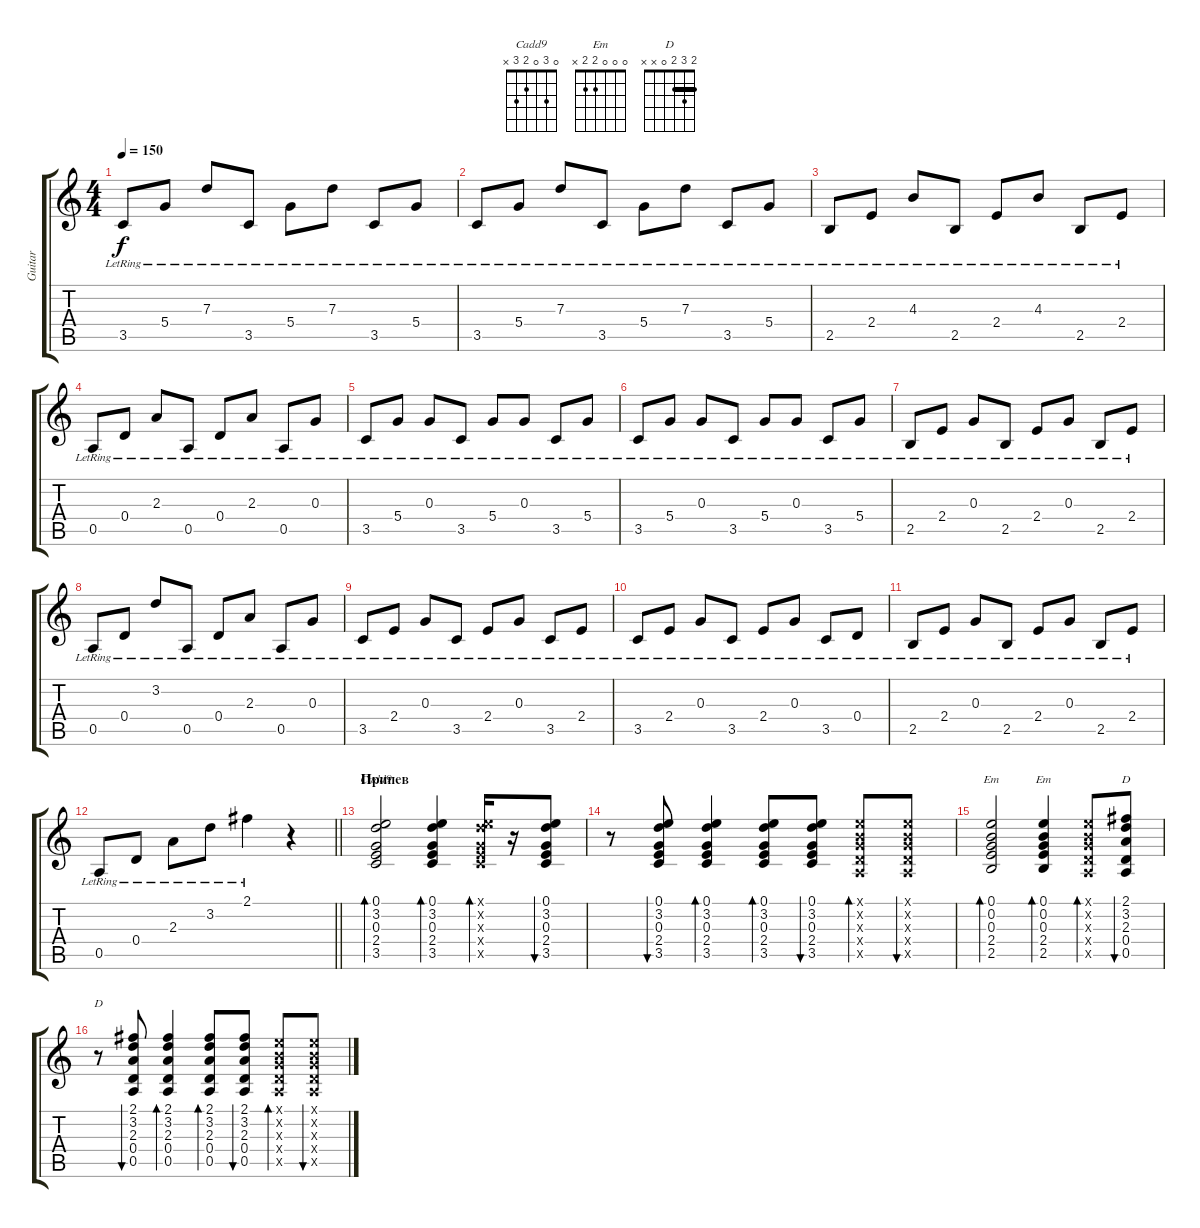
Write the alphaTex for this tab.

\track ("Guitar" "Guitar") {instrument acousticguitarsteel}
\staff {score tabs}
\tuning (E4 B3 G3 D3 A2 E2) {hide}
\chord ("Cadd9" 0 3 0 2 3 x)
\chord ("Em" 0 0 0 2 2 0)
\chord ("Em" 0 0 0 2 2 x)
\chord ("D" 2 3 2 0 0 x) {barre 2}
\chord ("D" 2 3 2 0 x x) {barre 2}
\ts (4 4)
\tempo 150
\clef g2
\ks c
3.5{lr}.8{dy f} 5.4{lr}.8 7.3{lr}.8 3.5{lr}.8 5.4{lr}.8 7.3{lr}.8 3.5{lr}.8 5.4{lr}.8 |
3.5{lr}.8 5.4{lr}.8 7.3{lr}.8 3.5{lr}.8 5.4{lr}.8 7.3{lr}.8 3.5{lr}.8 5.4{lr}.8 |
2.5{lr}.8 2.4{lr}.8 4.3{lr}.8 2.5{lr}.8 2.4{lr}.8 4.3{lr}.8 2.5{lr}.8 2.4{lr}.8 |
0.5{lr}.8 0.4{lr}.8 2.3{lr}.8 0.5{lr}.8 0.4{lr}.8 2.3{lr}.8 0.5{lr}.8 0.3{lr}.8 |
3.5{lr}.8 5.4{lr}.8 0.3{lr}.8 3.5{lr}.8 5.4{lr}.8 0.3{lr}.8 3.5{lr}.8 5.4{lr}.8 |
3.5{lr}.8 5.4{lr}.8 0.3{lr}.8 3.5{lr}.8 5.4{lr}.8 0.3{lr}.8 3.5{lr}.8 5.4{lr}.8 |
2.5{lr}.8 2.4{lr}.8 0.3{lr}.8 2.5{lr}.8 2.4{lr}.8 0.3{lr}.8 2.5{lr}.8 2.4{lr}.8 |
0.5{lr}.8 0.4{lr}.8 3.2{lr}.8 0.5{lr}.8 0.4{lr}.8 2.3{lr}.8 0.5{lr}.8 0.3{lr}.8 |
3.5{lr}.8 2.4{lr}.8 0.3{lr}.8 3.5{lr}.8 2.4{lr}.8 0.3{lr}.8 3.5{lr}.8 2.4{lr}.8 |
3.5{lr}.8 2.4{lr}.8 0.3{lr}.8 3.5{lr}.8 2.4{lr}.8 0.3{lr}.8 3.5{lr}.8 0.4{lr}.8 |
2.5{lr}.8 2.4{lr}.8 0.3{lr}.8 2.5{lr}.8 2.4{lr}.8 0.3{lr}.8 2.5{lr}.8 2.4{lr}.8 |
\barLineRight lightlight
0.5{lr}.8 0.4{lr}.8 2.3{lr}.8 3.2{lr}.8 2.1{lr}.4 r.4 |
\section ("" "Припев")
(0.1 3.2 0.3 2.4 3.5).2{bd 60 ch "Cadd9"} (0.1 3.2 0.3 2.4 3.5).4{bd 60} (0.1{x} 3.2{x} 0.3{x} 2.4{x} 3.5{x}).16{bd 60} r.16 (0.1 3.2 0.3 2.4 3.5).8{bu 60} |
r.8 (0.1 3.2 0.3 2.4 3.5).8{bu 60} (0.1 3.2 0.3 2.4 3.5).4{bd 60} (0.1 3.2 0.3 2.4 3.5).8{bd 60} (0.1 3.2 0.3 2.4 3.5).8{bu 60} (0.1{x} 0.2{x} 0.3{x} 0.4{x} 0.5{x}).8{bd 60} (0.1{x} 0.2{x} 0.3{x} 0.4{x} 0.5{x}).8{bu 60} |
(0.1 0.2 0.3 2.4 2.5).2{bd 60 ch "Em"} (0.1 0.2 0.3 2.4 2.5).4{bd 60 ch "Em"} (0.1{x} 0.2{x} 0.3{x} 0.4{x} 0.5{x}).8{bd 60} (2.1 3.2 2.3 0.4 0.5).8{bu 60 ch "D"} |
r.8{ch "D"} (2.1 3.2 2.3 0.4 0.5).8{bu 60} (2.1 3.2 2.3 0.4 0.5).4{bd 60} (2.1 3.2 2.3 0.4 0.5).8{bd 60} (2.1 3.2 2.3 0.4 0.5).8{bu 60} (0.1{x} 0.2{x} 0.3{x} 0.4{x} 0.5{x}).8{bd 60} (0.1{x} 0.2{x} 0.3{x} 0.4{x} 0.5{x}).8{bu 60}
